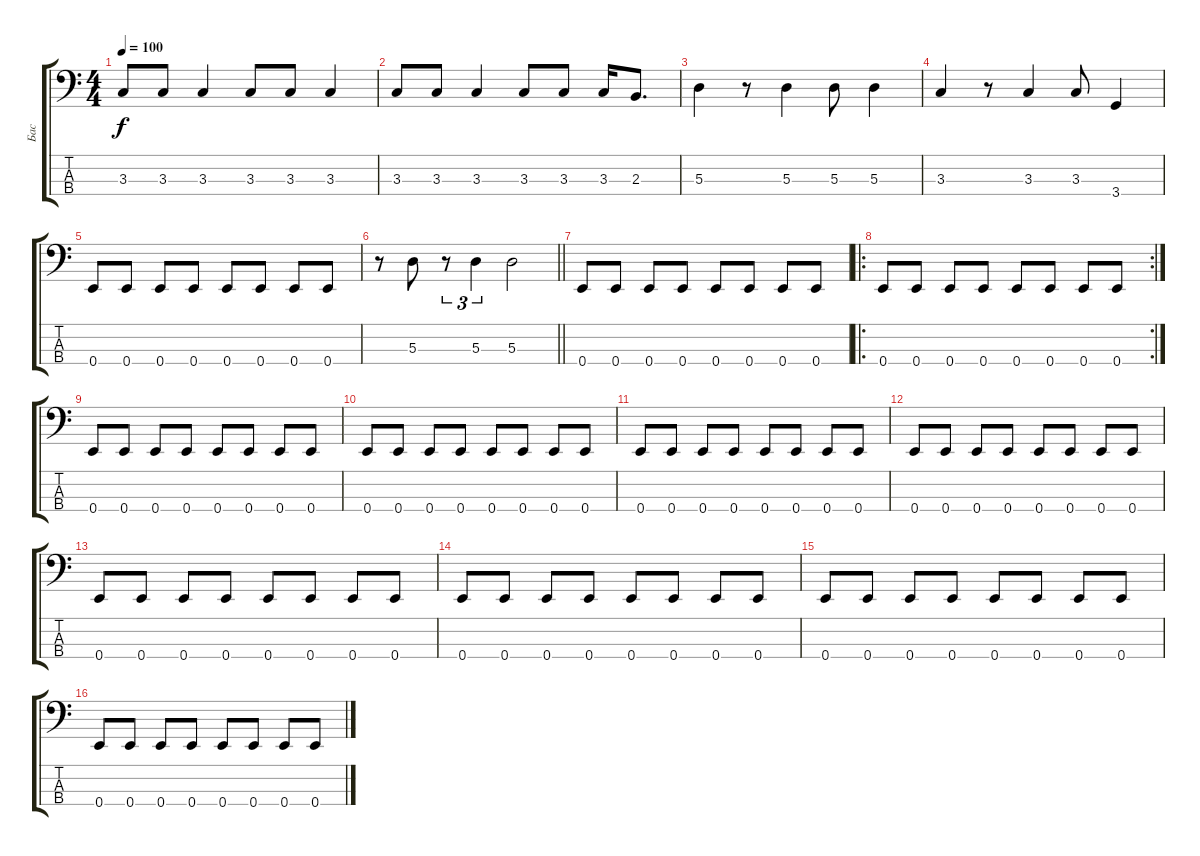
\track ("Бас" "Бас") {instrument electricbassfinger}
\staff {score tabs}
\tuning (G2 D2 A1 E1) {hide}
\ts (4 4)
\tempo 100
\clef f4
\ks c
3.3.8{dy f} 3.3.8 3.3.4 3.3.8 3.3.8 3.3.4 |
3.3.8 3.3.8 3.3.4 3.3.8 3.3.8 3.3.16 2.3.8{d} |
5.3.4 r.8 5.3.4 5.3.8 5.3.4 |
3.3.4 r.8 3.3.4 3.3.8 3.4.4 |
0.4.8 0.4.8 0.4.8 0.4.8 0.4.8 0.4.8 0.4.8 0.4.8 |
\barLineRight lightlight
r.8 5.3.8 r.8{tu (3 2)} 5.3.4{tu (3 2)} 5.3.2 |
0.4.8 0.4.8 0.4.8 0.4.8 0.4.8 0.4.8 0.4.8 0.4.8 |
\ro
\rc 2
0.4.8 0.4.8 0.4.8 0.4.8 0.4.8 0.4.8 0.4.8 0.4.8 |
0.4.8 0.4.8 0.4.8 0.4.8 0.4.8 0.4.8 0.4.8 0.4.8 |
0.4.8 0.4.8 0.4.8 0.4.8 0.4.8 0.4.8 0.4.8 0.4.8 |
0.4.8 0.4.8 0.4.8 0.4.8 0.4.8 0.4.8 0.4.8 0.4.8 |
0.4.8 0.4.8 0.4.8 0.4.8 0.4.8 0.4.8 0.4.8 0.4.8 |
0.4.8 0.4.8 0.4.8 0.4.8 0.4.8 0.4.8 0.4.8 0.4.8 |
0.4.8 0.4.8 0.4.8 0.4.8 0.4.8 0.4.8 0.4.8 0.4.8 |
0.4.8 0.4.8 0.4.8 0.4.8 0.4.8 0.4.8 0.4.8 0.4.8 |
0.4.8 0.4.8 0.4.8 0.4.8 0.4.8 0.4.8 0.4.8 0.4.8
